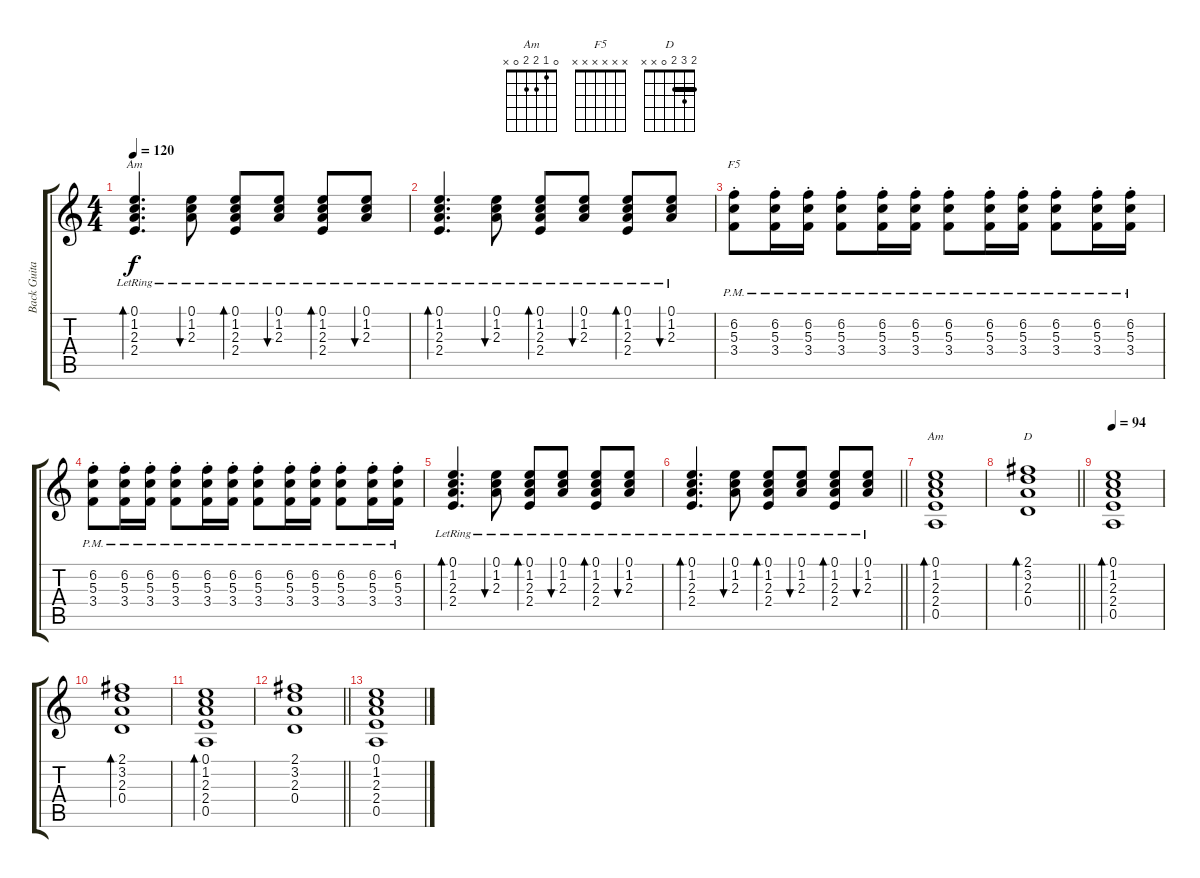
\track ("Back Guitar" "Back Guita") {instrument acousticguitarsteel}
\staff {score tabs}
\tuning (E4 B3 G3 D3 A2 E2) {hide}
\chord ("Am" x x x x x x)
\chord ("F5" x x x x x x)
\chord ("Am" 0 1 2 2 0 x)
\chord ("D" 2 3 2 0 x x) {barre 2}
\ts (4 4)
\tempo 120
\clef g2
\ks c
(0.1{lr} 1.2{lr} 2.3{lr} 2.4{lr}).4{d bd 30 ch "Am" dy f volume 11} (0.1{lr} 1.2{lr} 2.3{lr}).8{bu 30} (0.1{lr} 1.2{lr} 2.3{lr} 2.4{lr}).8{bd 30} (0.1{lr} 1.2{lr} 2.3{lr}).8{bu 30} (0.1{lr} 1.2{lr} 2.3{lr} 2.4{lr}).8{bd 30} (0.1{lr} 1.2{lr} 2.3{lr}).8{bu 30} |
(0.1{lr} 1.2{lr} 2.3{lr} 2.4{lr}).4{d bd 30 volume 11} (0.1{lr} 1.2{lr} 2.3{lr}).8{bu 30} (0.1{lr} 1.2{lr} 2.3{lr} 2.4{lr}).8{bd 30} (0.1{lr} 1.2{lr} 2.3{lr}).8{bu 30} (0.1{lr} 1.2{lr} 2.3{lr} 2.4{lr}).8{bd 30} (0.1{lr} 1.2{lr} 2.3{lr}).8{bu 30} |
(6.2{pm st} 5.3{pm st} 3.4{pm st}).8{ch "F5" volume 9} (6.2{pm st} 5.3{pm st} 3.4{pm st}).16 (6.2{pm st} 5.3{pm st} 3.4{pm st}).16 (6.2{pm st} 5.3{pm st} 3.4{pm st}).8 (6.2{pm st} 5.3{pm st} 3.4{pm st}).16 (6.2{pm st} 5.3{pm st} 3.4{pm st}).16 (6.2{pm st} 5.3{pm st} 3.4{pm st}).8 (6.2{pm st} 5.3{pm st} 3.4{pm st}).16 (6.2{pm st} 5.3{pm st} 3.4{pm st}).16 (6.2{pm st} 5.3{pm st} 3.4{pm st}).8 (6.2{pm st} 5.3{pm st} 3.4{pm st}).16 (6.2{pm st} 5.3{pm st} 3.4{pm st}).16 |
(6.2{pm st} 5.3{pm st} 3.4{pm st}).8 (6.2{pm st} 5.3{pm st} 3.4{pm st}).16 (6.2{pm st} 5.3{pm st} 3.4{pm st}).16 (6.2{pm st} 5.3{pm st} 3.4{pm st}).8 (6.2{pm st} 5.3{pm st} 3.4{pm st}).16 (6.2{pm st} 5.3{pm st} 3.4{pm st}).16 (6.2{pm st} 5.3{pm st} 3.4{pm st}).8 (6.2{pm st} 5.3{pm st} 3.4{pm st}).16 (6.2{pm st} 5.3{pm st} 3.4{pm st}).16 (6.2{pm st} 5.3{pm st} 3.4{pm st}).8 (6.2{pm st} 5.3{pm st} 3.4{pm st}).16 (6.2{pm st} 5.3{pm st} 3.4{pm st}).16 |
(0.1{lr} 1.2{lr} 2.3{lr} 2.4{lr}).4{d bd 30 volume 11} (0.1{lr} 1.2{lr} 2.3{lr}).8{bu 30} (0.1{lr} 1.2{lr} 2.3{lr} 2.4{lr}).8{bd 30} (0.1{lr} 1.2{lr} 2.3{lr}).8{bu 30} (0.1{lr} 1.2{lr} 2.3{lr} 2.4{lr}).8{bd 30} (0.1{lr} 1.2{lr} 2.3{lr}).8{bu 30} |
\barLineRight lightlight
(0.1{lr} 1.2{lr} 2.3{lr} 2.4{lr}).4{d bd 30 volume 11} (0.1{lr} 1.2{lr} 2.3{lr}).8{bu 30} (0.1{lr} 1.2{lr} 2.3{lr} 2.4{lr}).8{bd 30} (0.1{lr} 1.2{lr} 2.3{lr}).8{bu 30} (0.1{lr} 1.2{lr} 2.3{lr} 2.4{lr}).8{bd 30} (0.1{lr} 1.2{lr} 2.3{lr}).8{bu 30 volume 10} |
(0.1 1.2 2.3 2.4 0.5).1{bd 30 ch "Am" volume 13} |
\barLineRight lightlight
(2.1 3.2 2.3 0.4).1{bd 120 ch "D"} |
\tempo 94
(0.1 1.2 2.3 2.4 0.5).1{bd 120} |
(2.1 3.2 2.3 0.4).1{bd 120} |
(0.1 1.2 2.3 2.4 0.5).1{bd 30} |
\barLineRight lightlight
(2.1 3.2 2.3 0.4).1 |
(0.1 1.2 2.3 2.4 0.5).1
